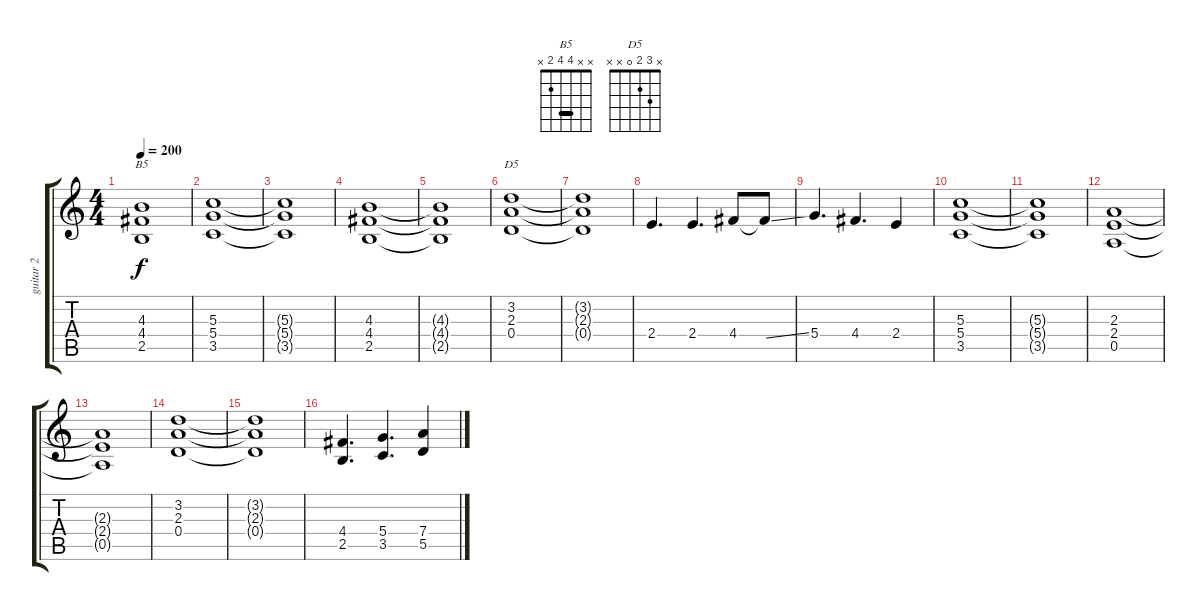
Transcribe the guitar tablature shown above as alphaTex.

\track ("guitar 2" "guitar 2") {instrument overdrivenguitar}
\staff {score tabs}
\tuning (E4 B3 G3 D3 A2 E2) {hide}
\chord ("B5" x x 4 4 2 x) {barre 4}
\chord ("D5" x 3 2 0 x x)
\ts (4 4)
\tempo 200
\clef g2
\ks c
(4.3 4.4 2.5).1{ch "B5" dy f} |
(5.3 5.4 3.5).1 |
(5.3{t} 5.4{t} 3.5{t}).1 |
(4.3 4.4 2.5).1 |
(4.3{t} 4.4{t} 2.5{t}).1 |
(3.2 2.3 0.4).1{ch "D5"} |
(3.2{t} 2.3{t} 0.4{t}).1 |
2.4.4{d} 2.4.4{d} 4.4.8 4.4{ss t}.8 |
5.4.4{d} 4.4.4{d} 2.4.4 |
(5.3 5.4 3.5).1 |
(5.3{t} 5.4{t} 3.5{t}).1 |
(2.3 2.4 0.5).1 |
(2.3{t} 2.4{t} 0.5{t}).1 |
(3.2 2.3 0.4).1 |
(3.2{t} 2.3{t} 0.4{t}).1 |
(4.4 2.5).4{d} (5.4 3.5).4{d} (7.4 5.5).4
